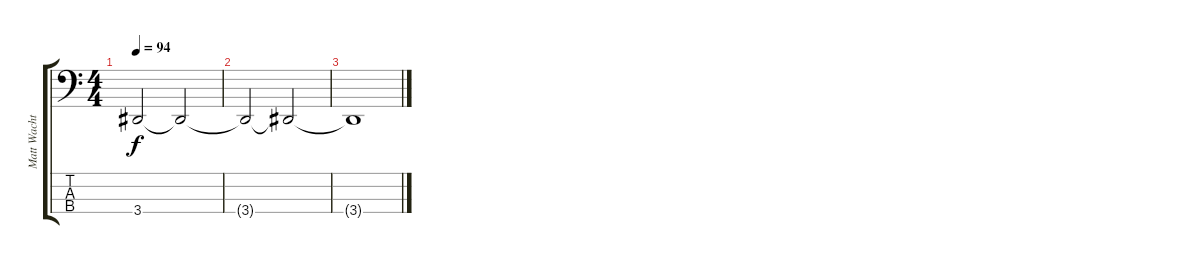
\track ("Matt Wachter" "Matt Wacht") {instrument electricbassfinger}
\staff {score tabs}
\tuning (F2 C2 G1 C1) {hide}
\ts (4 4)
\tempo 94
\clef f4
\ks c
3.4{t}.2{dy f balance 0} 3.4{t}.2{balance 16} |
3.4{t}.2{balance 0} 3.4{t}.2{balance 16} |
3.4{t}.1{balance 8}
